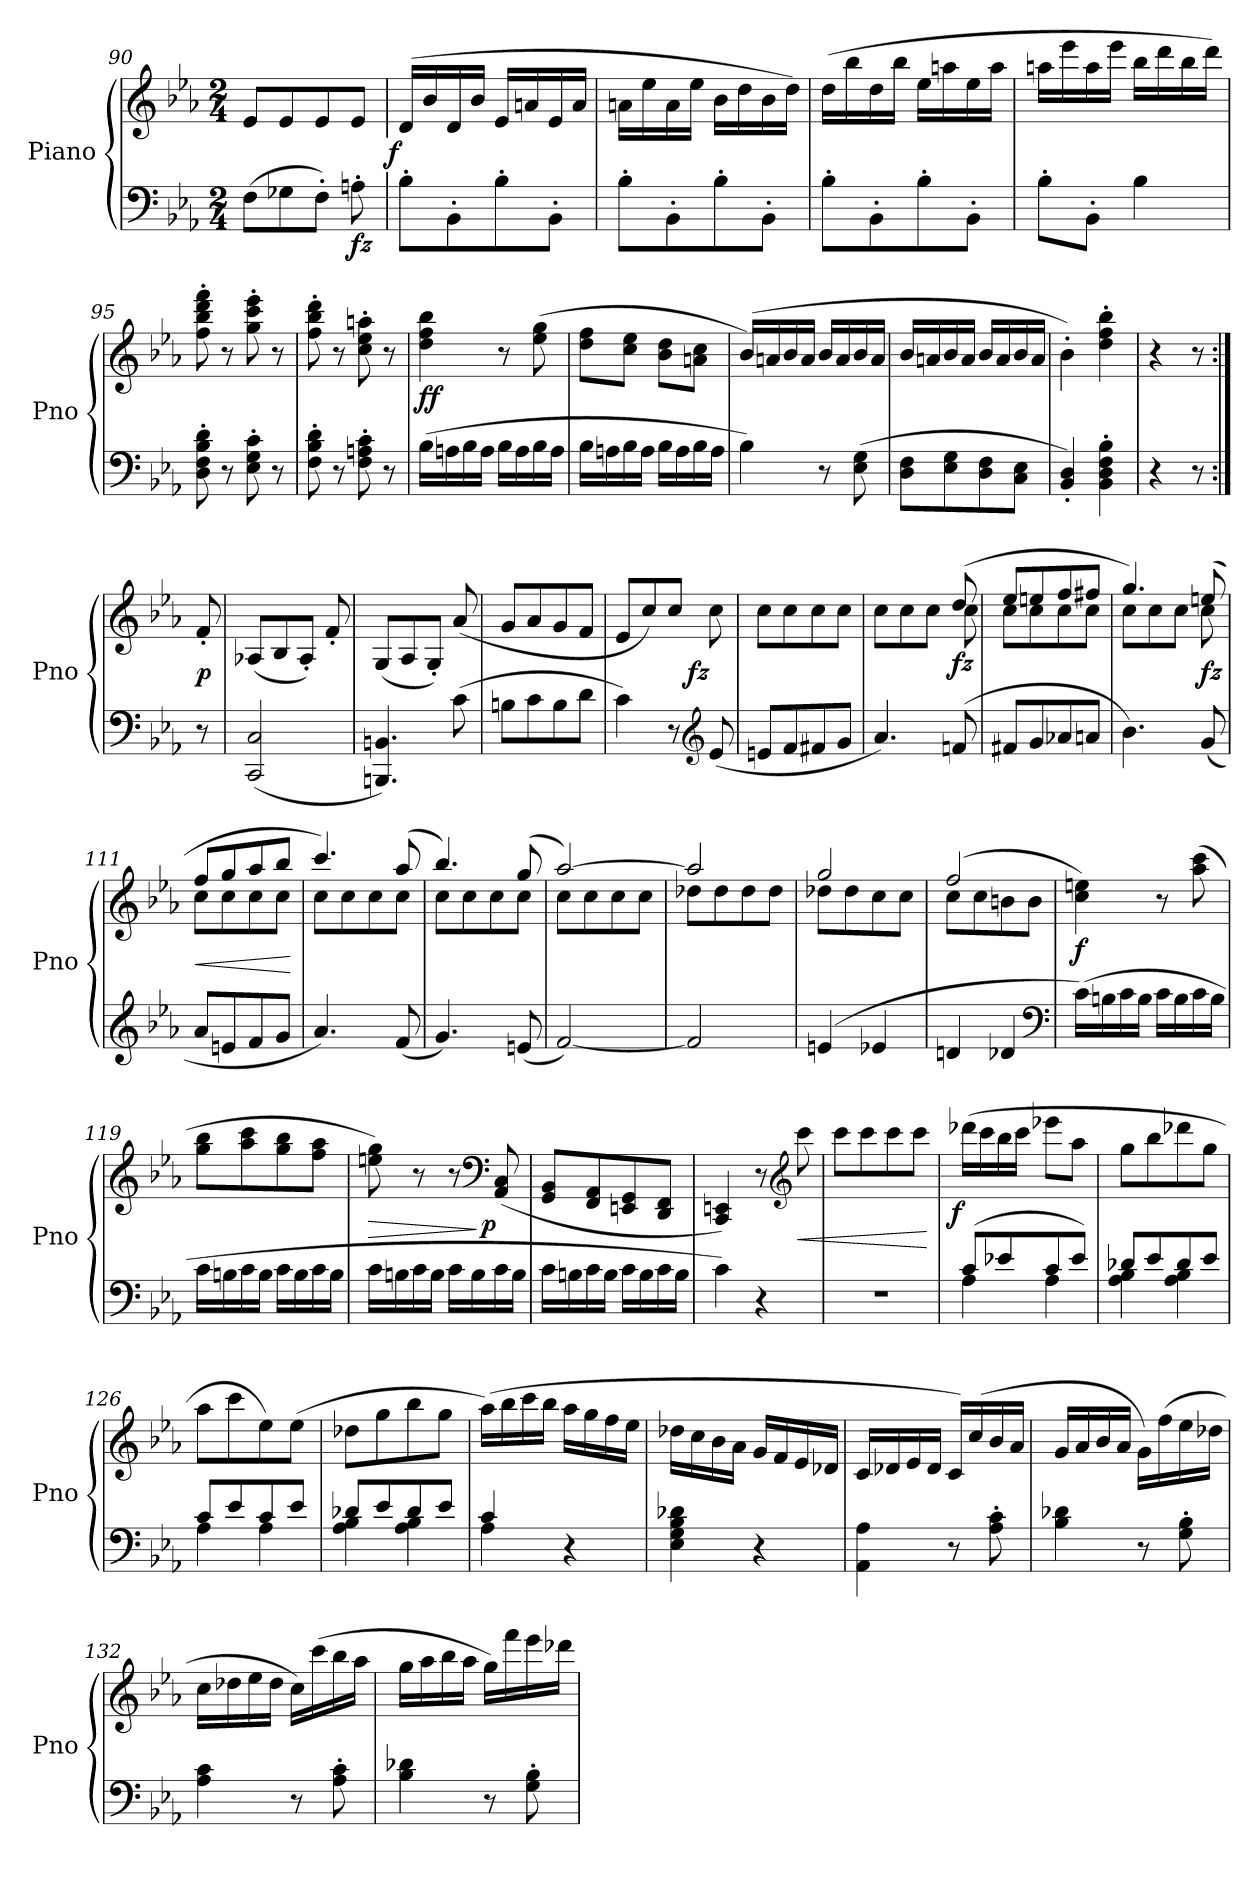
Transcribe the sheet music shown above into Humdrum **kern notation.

**kern	**kern	**dynam
*part1	*part1	*part1
*staff2	*staff1	*staff1/2
*I"Piano	*	*
*I'Pno	*	*
*clefF4	*clefG2	*
*k[b-e-a-]	*k[b-e-a-]	*
*E-:	*E-:	*
*M2/4	*M2/4	*
=90	=90	=90
(8FL	8e-L	.
8G-X	8e-	.
8F'J)	8e-	.
!	!	!LO:DY:b=2
8An'	8e-J	fz
=91	=91	=91
!	!	!LO:DY:rj
8B-'L	(16dLL	f
.	16b-	.
8BB-'	16d	.
.	16b-JJ	.
8B-'	16e-LL	.
.	16an	.
8BB-'J	16e-	.
.	16aJJ	.
=92	=92	=92
8B-'L	16anLL	.
.	16ee-	.
8BB-'	16a	.
.	16ee-JJ	.
8B-'	16b-LL	.
.	16dd	.
8BB-'J	16b-	.
.	16ddJJ)	.
=93	=93	=93
8B-'L	(16ddLL	.
.	16bb-	.
8BB-'	16dd	.
.	16bb-JJ	.
8B-'	16ee-LL	.
.	16aan	.
8BB-'J	16ee-	.
.	16aaJJ	.
!!LO:LB:g=z
=94	=94	=94
8B-'L	16aanLL	.
.	16eee-	.
8BB-'J	16aa	.
.	16eee-JJ	.
4B-	16bb-LL	.
.	16ddd	.
.	16bb-	.
.	16dddJJ)	.
=95	=95	=95
8D' 8F' 8B-' 8d'	8ff' 8bb-' 8ddd' 8fff'	.
8r	8r	.
8E-' 8G' 8c'	8gg' 8ccc' 8eee-'	.
8r	8r	.
=96	=96	=96
8F' 8B-' 8d'	8ff' 8bb-' 8ddd'	.
8r	8r	.
8F' 8An' 8c'	8cc' 8ee-' 8aan'	.
8r	8r	.
=97	=97	=97
(16B-LL	4dd 4ff 4bb-	ff
16An	.	.
16B-	.	.
16AJJ	.	.
16B-LL	8r	.
16A	.	.
16B-	(8ee- 8gg	.
16AJJ	.	.
=98	=98	=98
16B-LL	8dd 8ffL	.
16An	.	.
16B-	8cc 8ee-J	.
16AJJ	.	.
16B-LL	8b- 8ddL	.
16A	.	.
16B-	8an 8ccJ	.
16AJJ	.	.
=99	=99	=99
4B-)	(<16b-LL)	.
.	16an	.
.	16b-	.
.	16aJJ	.
8r	16b-LL	.
.	16a	.
(8E- 8G	16b-	.
.	16aJJ	.
!!LO:LB:g=z
=100	=100	=100
8D 8FL	16b-LL	.
.	16an	.
8E- 8G	16b-	.
.	16aJJ	.
8D 8F	16b-LL	.
.	16a	.
8C 8E-J	16b-	.
.	16aJJ	.
=101	=101	=101
4BB-' 4D')	4b-')	.
4BB-' 4D' 4F' 4B-'	4dd' 4ff' 4bb-'	.
=102	=102	=102
4r	4r	.
8r	8r	.
=:|!	=:|!	=:|!
8r	8f'	p
=103	=103	=103
(2CC 2C	(8A-XL	.
.	8B-	.
.	8A-'J)	.
.	8f'	.
=104	=104	=104
4.BBBn 4.BBn)	(8GL	.
.	8A-	.
.	8G'J)	.
(8c	(>8a-	.
=105	=105	=105
8BnL	8gL	.
8c	8a-	.
8B	8g	.
8dJ	8fJ	.
=106	=106	=106
4c)	8e-L	.
.	8cc)	.
8r	8ccJ	.
*clefG2	*	*
!	!	!LO:DY:rj
(8e-	8cc	fz
=107	=107	=107
8enL	8ccL	.
8f	8cc	.
8f#X	8cc	.
8gJ	8ccJ	.
!!LO:LB:g=z
=108	=108	=108
*	*^	*
4.a-)	4.ryy	8ccL	.
.	.	8cc	.
.	.	8ccJ	.
(<8fn	(8dd	8cc	fz
=109	=109	=109	=109
8f#XL	8ee-L	8ccL	.
8g	8een	8cc	.
8a-X	8ff	8cc	.
8anJ	8ff#XJ	8ccJ	.
=110	=110	=110	=110
4.b-)	4.gg)	8ccL	.
.	.	8cc	.
.	.	8ccJ	.
(8g	(8een	8cc	fz
=111	=111	=111	=111
8a-L	8ffL	8ccL	<
8en	8gg	8cc	.
8f	8aa-	8cc	.
8gJ	8bb-J	8ccJ	.
*	*v	*v	*
.	.	[
=112	=112	=112
*	*^	*
4.a-)	4.ccc)	8ccL	.
.	.	8cc	.
.	.	8cc	.
(8f	(8aa-	8ccJ	.
=113	=113	=113	=113
4.g)	4.bb-)	8ccL	.
.	.	8cc	.
.	.	8cc	.
(8en	(8gg	8ccJ	.
=114	=114	=114	=114
[2f)	[2aa-)	8ccL	.
.	.	8cc	.
.	.	8cc	.
.	.	8ccJ	.
=115	=115	=115	=115
2f]	2aa-]	8dd-XL	.
.	.	8dd-	.
.	.	8dd-	.
.	.	8dd-J	.
=116	=116	=116	=116
(<4en	2gg	8dd-XL	.
.	.	8dd-	.
4e-X	.	8cc	.
.	.	8ccJ	.
!!LO:LB:g=z	!!
=117	=117	=117	=117
4dn	(2ff	8ccL	.
.	.	8cc	.
4d-X	.	8bn	.
.	.	8bJ	.
*	*v	*v	*
*clefF4	*	*
=118	=118	=118
(16cLL)	4cc 4een)	f
16Bn	.	.
16c	.	.
16BJJ	.	.
16cLL	8r	.
16B	.	.
16c	(8aa- 8ccc	.
16BJJ	.	.
=119	=119	=119
16cLL	8gg 8bb-L	.
16Bn	.	.
16c	8aa- 8ccc	.
16BJJ	.	.
16cLL	8gg 8bb-	.
16B	.	.
16c	8ff 8aa-J	.
16BJJ	.	.
=120	=120	=120
16cLL	8een 8gg)	>
16Bn	.	.
16c	8r	.
16BJJ	.	.
16cLL	8r	.
16B	.	.
*	*clefF4	*
!	!	!LO:DY:n=1:rj
16c	(>8AA- 8C	] p
16BJJ	.	.
=121	=121	=121
16cLL	8GG 8BB-L	.
16Bn	.	.
16c	8FF 8AA-	.
16BJJ	.	.
16cLL	8EEn 8GG	.
16B	.	.
16c	8DD 8FFJ	.
16BJJ	.	.
=122	=122	=122
4c)	4CC 4EEn)	.
4r	8r	.
*	*clefG2	*
.	8ccc	<
=123	=123	=123
2r	8cccL	.
.	8ccc	.
.	8ccc	.
.	8cccJ	.
.	.	[
!!LO:LB:g=z
=124	=124	=124
*^	*	*
!	!	!	!LO:DY:rj
(8cL	4A-	(16ddd-XLL	f
.	.	16ccc	.
8e-X	.	16bb-	.
.	.	16cccJJ	.
8c	4A-	8eee-XL	.
8e-J)	.	8aa-J	.
=125	=125	=125	=125
8d-XL	4A- 4B-	8ggL	.
8e-	.	8bb-	.
8d-	4A- 4B-	8ddd-X	.
8e-J	.	8ggJ	.
=126	=126	=126	=126
8cL	4A-	8aa-L	.
8e-	.	8ccc	.
8c	4A-	8ee-)	.
8e-J	.	(8ee-J	.
=127	=127	=127	=127
8d-XL	4A- 4B-	8dd-XL	.
8e-	.	8gg	.
8d-	4A- 4B-	8bb-	.
8e-J	.	8ggJ	.
=128	=128	=128	=128
4c	4A-	(16aa-LL)	.
.	.	16bb-	.
.	.	16ccc	.
.	.	16bb-JJ	.
4r	4ryy	16aa-LL	.
.	.	16gg	.
.	.	16ff	.
.	.	16ee-JJ	.
*v	*v	*	*
=129	=129	=129
4E- 4G 4B- 4d-X	16dd-XLL	.
.	16cc	.
.	16b-	.
.	16a-JJ	.
4r	16gLL	.
.	16f	.
.	16e-	.
.	16d-XJJ	.
=130	=130	=130
4AA- 4A-	16cLL	.
.	16d-X	.
.	16e-	.
.	16d-JJ	.
8r	16cLL)	.
.	(16cc	.
8A-' 8c'	16b-	.
.	16a-JJ	.
=131	=131	=131
4B- 4d-X	16gLL	.
.	16a-	.
.	16b-	.
.	16a-JJ	.
8r	16gLL)	.
.	(16ff	.
8G' 8B-'	16ee-	.
.	16dd-XJJ	.
!!LO:LB:g=z
=132	=132	=132
4A- 4c	16ccLL	.
.	16dd-X	.
.	16ee-	.
.	16dd-JJ	.
8r	16ccLL)	.
.	(16ccc	.
8A-' 8c'	16bb-	.
.	16aa-JJ	.
=133	=133	=133
4B- 4d-X	16ggLL	.
.	16aa-	.
.	16bb-	.
.	16aa-JJ	.
8r	16ggLL)	.
.	16fff	.
8G' 8B-'	16eee-	.
.	16ddd-XJJ	.
=	=	=
*-	*-	*-
